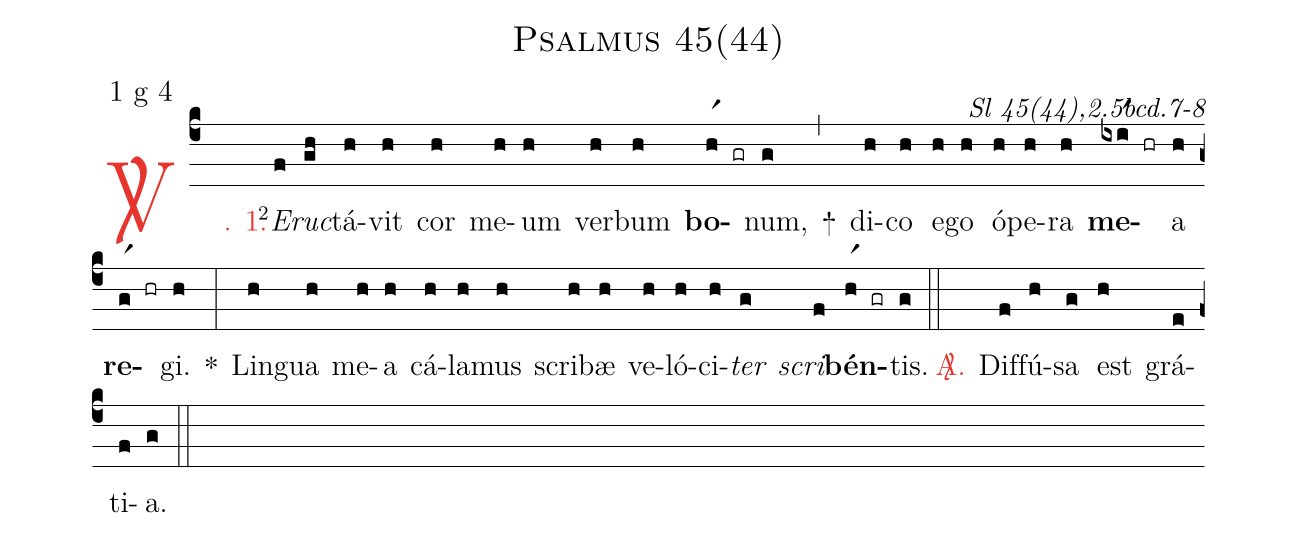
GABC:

name: Psalmus 45(44);
mode: 1;
mode-differentia: g 4;
commentary: Sl 45(44),2.5bcd.7-8;
%%
(c4)

<c><sp>V/</sp>. 1.</c>() <v>\VSup{2}</v><i>E</i>(f)<i>ruc</i>(gh)tá(h)vit(h) cor(h) me(h)um(h) ver(h)bum(h) <b>bo</b>(hr1 gr)num,(g) +(,) di(h)co(h) e(h)go(h) ó(h)pe(h)ra(h) <b>me</b>(ixir1 hr)a(h) <b>re</b>(gr1 hr)gi.(h) *(:) Lin(h)gua(h) me(h)a(h) cá(h)la(h)mus(h) scri(h)bæ(h) ve(h)ló(h)ci(h)<i>ter</i>(g) <i>scri</i>(f)<b>bén</b>(hr1 gr)tis.(g)

(::)

<nlba><c><sp>A/</sp>.</c>() Dif</nlba>(f)fú(h)sa(g) est(h) grá(e)ti(f)a.(g)

(::)
